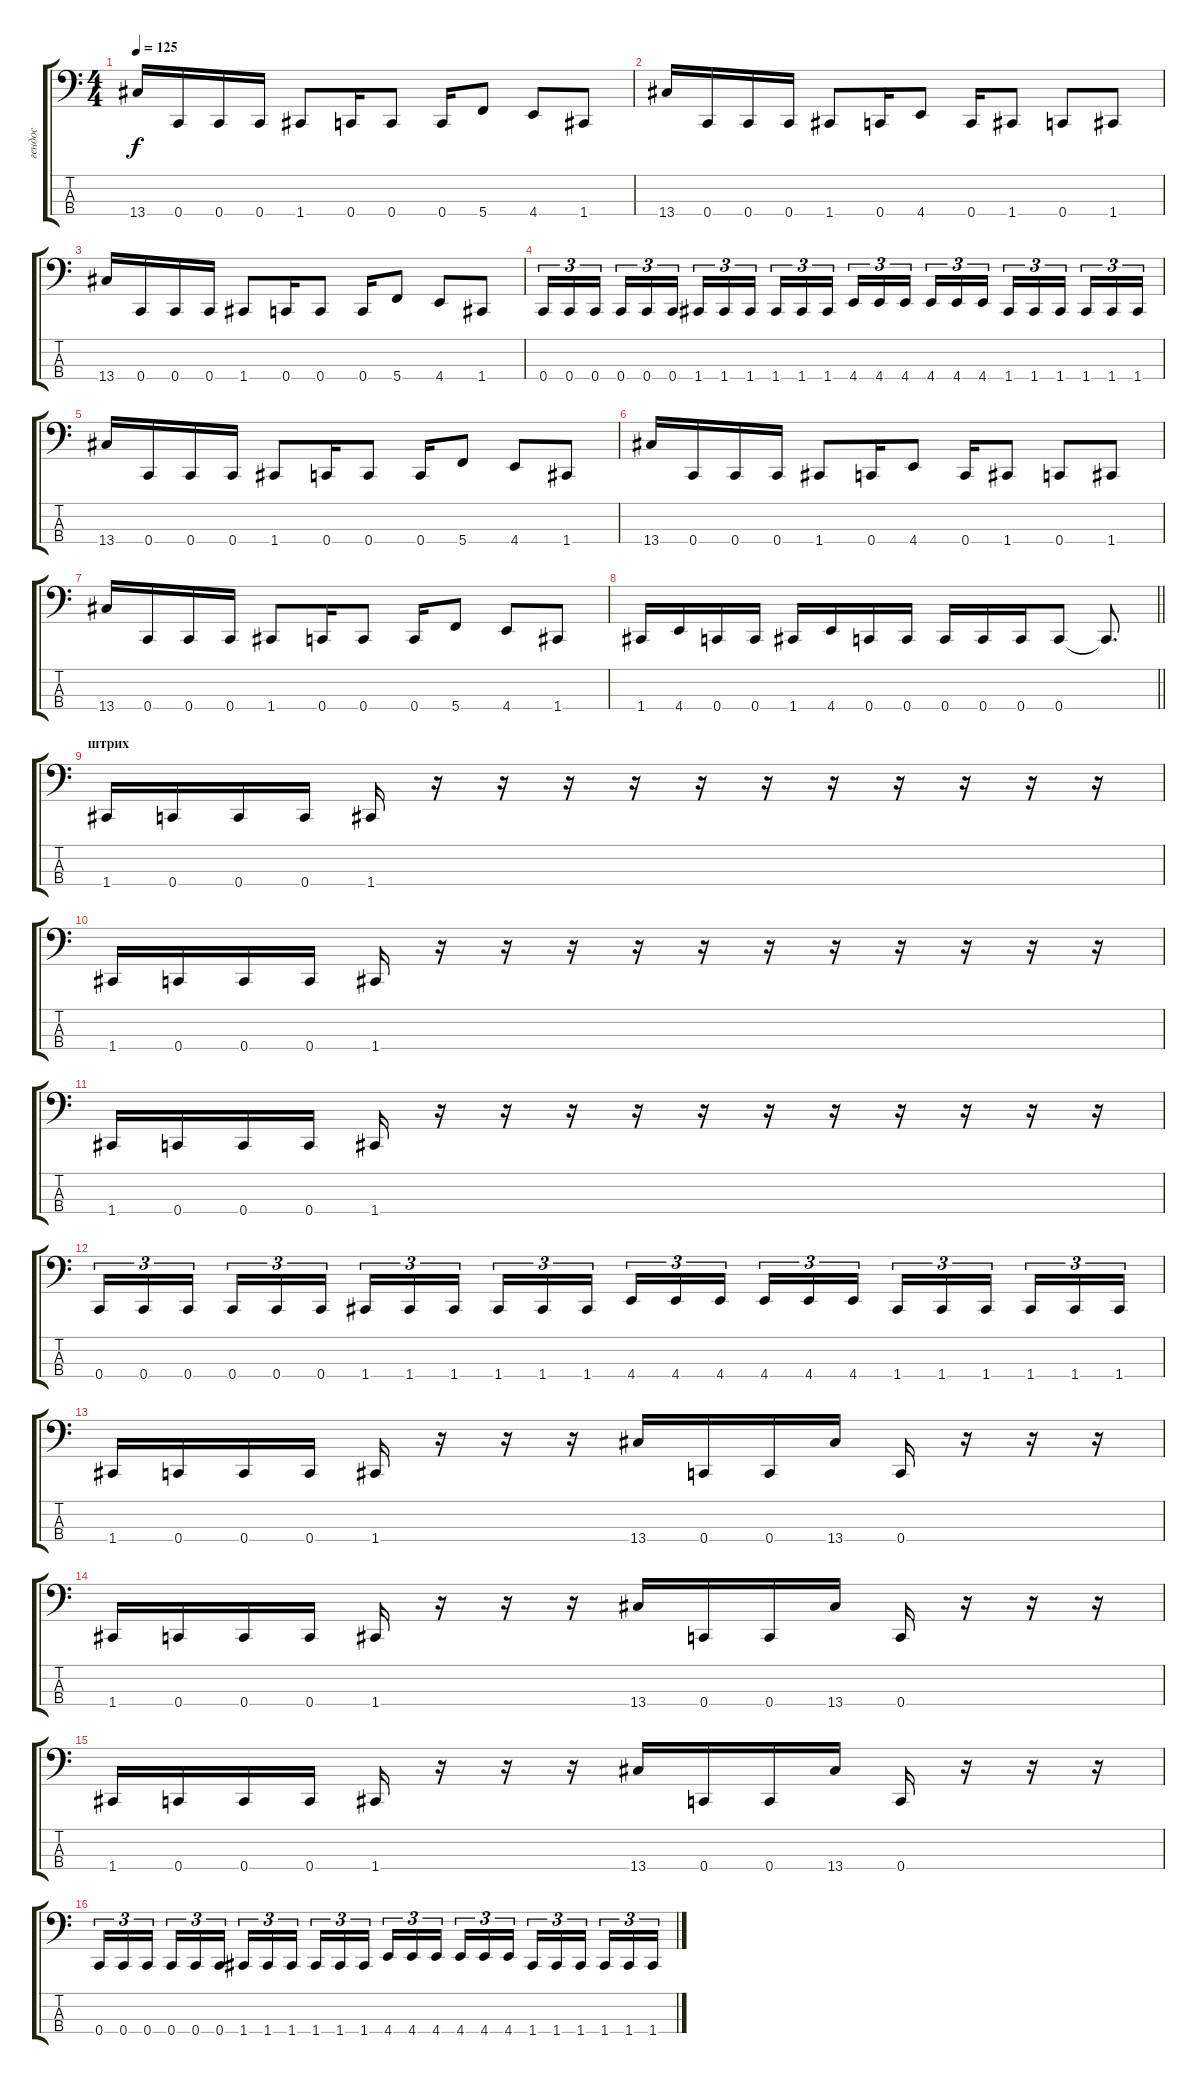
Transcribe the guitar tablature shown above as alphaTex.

\track ("гендос" "гендос") {instrument electricbasspick}
\staff {score tabs}
\tuning (F2 C2 G1 C1) {hide}
\ts (4 4)
\tempo 125
\clef f4
\ks c
13.4.16{dy f} 0.4.16 0.4.16 0.4.16 1.4.8 0.4.16 0.4.8 0.4.16 5.4.8 4.4.8 1.4.8 |
13.4.16 0.4.16 0.4.16 0.4.16 1.4.8 0.4.16 4.4.8 0.4.16 1.4.8 0.4.8 1.4.8 |
13.4.16 0.4.16 0.4.16 0.4.16 1.4.8 0.4.16 0.4.8 0.4.16 5.4.8 4.4.8 1.4.8 |
0.4.16{tu (3 2)} 0.4.16{tu (3 2)} 0.4.16{tu (3 2) beam splitsecondary} 0.4.16{tu (3 2)} 0.4.16{tu (3 2)} 0.4.16{tu (3 2)} 1.4.16{tu (3 2)} 1.4.16{tu (3 2)} 1.4.16{tu (3 2) beam splitsecondary} 1.4.16{tu (3 2)} 1.4.16{tu (3 2)} 1.4.16{tu (3 2)} 4.4.16{tu (3 2)} 4.4.16{tu (3 2)} 4.4.16{tu (3 2) beam splitsecondary} 4.4.16{tu (3 2)} 4.4.16{tu (3 2)} 4.4.16{tu (3 2)} 1.4.16{tu (3 2)} 1.4.16{tu (3 2)} 1.4.16{tu (3 2) beam splitsecondary} 1.4.16{tu (3 2)} 1.4.16{tu (3 2)} 1.4.16{tu (3 2)} |
13.4.16 0.4.16 0.4.16 0.4.16 1.4.8 0.4.16 0.4.8 0.4.16 5.4.8 4.4.8 1.4.8 |
13.4.16 0.4.16 0.4.16 0.4.16 1.4.8 0.4.16 4.4.8 0.4.16 1.4.8 0.4.8 1.4.8 |
13.4.16 0.4.16 0.4.16 0.4.16 1.4.8 0.4.16 0.4.8 0.4.16 5.4.8 4.4.8 1.4.8 |
\barLineRight lightlight
1.4.16 4.4.16 0.4.16 0.4.16 1.4.16 4.4.16 0.4.16 0.4.16 0.4.16 0.4.16 0.4.16 0.4.8 0.4{t}.8{d} |
\section ("" "штрих")
1.4.16 0.4.16 0.4.16 0.4.16 1.4.16 r.16 r.16 r.16 r.16 r.16 r.16 r.16 r.16 r.16 r.16 r.16 |
1.4.16 0.4.16 0.4.16 0.4.16 1.4.16 r.16 r.16 r.16 r.16 r.16 r.16 r.16 r.16 r.16 r.16 r.16 |
1.4.16 0.4.16 0.4.16 0.4.16 1.4.16 r.16 r.16 r.16 r.16 r.16 r.16 r.16 r.16 r.16 r.16 r.16 |
0.4.16{tu (3 2)} 0.4.16{tu (3 2)} 0.4.16{tu (3 2) beam splitsecondary} 0.4.16{tu (3 2)} 0.4.16{tu (3 2)} 0.4.16{tu (3 2)} 1.4.16{tu (3 2)} 1.4.16{tu (3 2)} 1.4.16{tu (3 2) beam splitsecondary} 1.4.16{tu (3 2)} 1.4.16{tu (3 2)} 1.4.16{tu (3 2)} 4.4.16{tu (3 2)} 4.4.16{tu (3 2)} 4.4.16{tu (3 2) beam splitsecondary} 4.4.16{tu (3 2)} 4.4.16{tu (3 2)} 4.4.16{tu (3 2)} 1.4.16{tu (3 2)} 1.4.16{tu (3 2)} 1.4.16{tu (3 2) beam splitsecondary} 1.4.16{tu (3 2)} 1.4.16{tu (3 2)} 1.4.16{tu (3 2)} |
1.4.16 0.4.16 0.4.16 0.4.16 1.4.16 r.16 r.16 r.16 13.4.16 0.4.16 0.4.16 13.4.16 0.4.16 r.16 r.16 r.16 |
1.4.16 0.4.16 0.4.16 0.4.16 1.4.16 r.16 r.16 r.16 13.4.16 0.4.16 0.4.16 13.4.16 0.4.16 r.16 r.16 r.16 |
1.4.16 0.4.16 0.4.16 0.4.16 1.4.16 r.16 r.16 r.16 13.4.16 0.4.16 0.4.16 13.4.16 0.4.16 r.16 r.16 r.16 |
0.4.16{tu (3 2)} 0.4.16{tu (3 2)} 0.4.16{tu (3 2) beam splitsecondary} 0.4.16{tu (3 2)} 0.4.16{tu (3 2)} 0.4.16{tu (3 2)} 1.4.16{tu (3 2)} 1.4.16{tu (3 2)} 1.4.16{tu (3 2) beam splitsecondary} 1.4.16{tu (3 2)} 1.4.16{tu (3 2)} 1.4.16{tu (3 2)} 4.4.16{tu (3 2)} 4.4.16{tu (3 2)} 4.4.16{tu (3 2) beam splitsecondary} 4.4.16{tu (3 2)} 4.4.16{tu (3 2)} 4.4.16{tu (3 2)} 1.4.16{tu (3 2)} 1.4.16{tu (3 2)} 1.4.16{tu (3 2) beam splitsecondary} 1.4.16{tu (3 2)} 1.4.16{tu (3 2)} 1.4.16{tu (3 2)}
